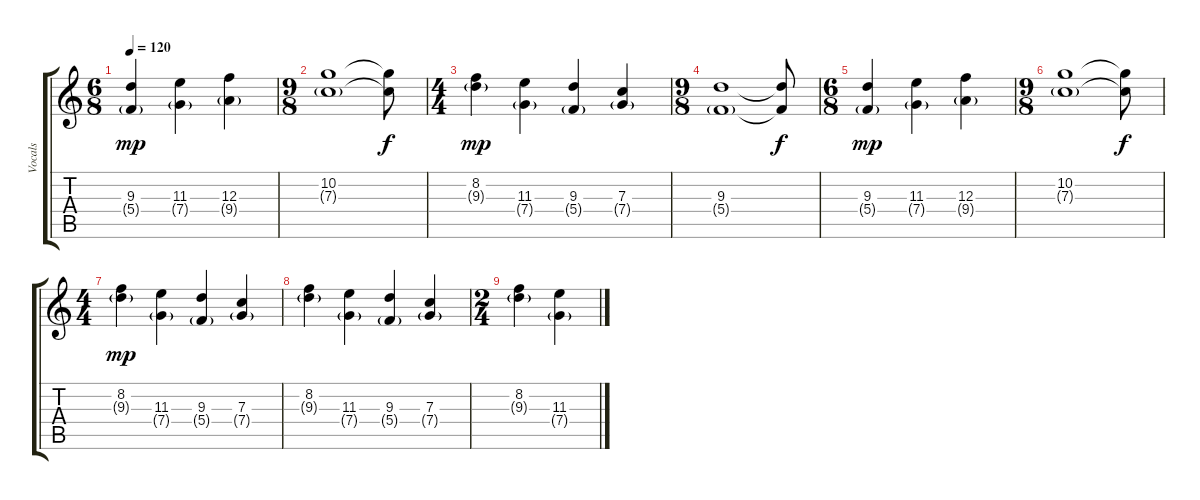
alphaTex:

\track ("Vocals" "Vocals") {instrument ocarina}
\staff {score tabs}
\tuning (D5 A4 F4 C4 G3 D3) {hide}
\ts (6 8)
\tempo 120
\clef g2
\ks c
(9.3 5.4{g}).4{dy mp} (11.3 7.4{g}).4 (12.3 9.4{g}).4 |
\ts (9 8)
(10.2 7.3{g}).1 (10.2{t} 7.3{t}).8{dy f} |
\ts (4 4)
(8.2 9.3{g}).4{dy mp} (11.3 7.4{g}).4 (9.3 5.4{g}).4 (7.3 7.4{g}).4 |
\ts (9 8)
(9.3 5.4{g}).1 (9.3{t} 5.4{t}).8{dy f} |
\ts (6 8)
(9.3 5.4{g}).4{dy mp} (11.3 7.4{g}).4 (12.3 9.4{g}).4 |
\ts (9 8)
(10.2 7.3{g}).1 (10.2{t} 7.3{t}).8{dy f} |
\ts (4 4)
(8.2 9.3{g}).4{dy mp} (11.3 7.4{g}).4 (9.3 5.4{g}).4 (7.3 7.4{g}).4 |
(8.2 9.3{g}).4 (11.3 7.4{g}).4 (9.3 5.4{g}).4 (7.3 7.4{g}).4 |
\ts (2 4)
(8.2 9.3{g}).4 (11.3 7.4{g}).4
